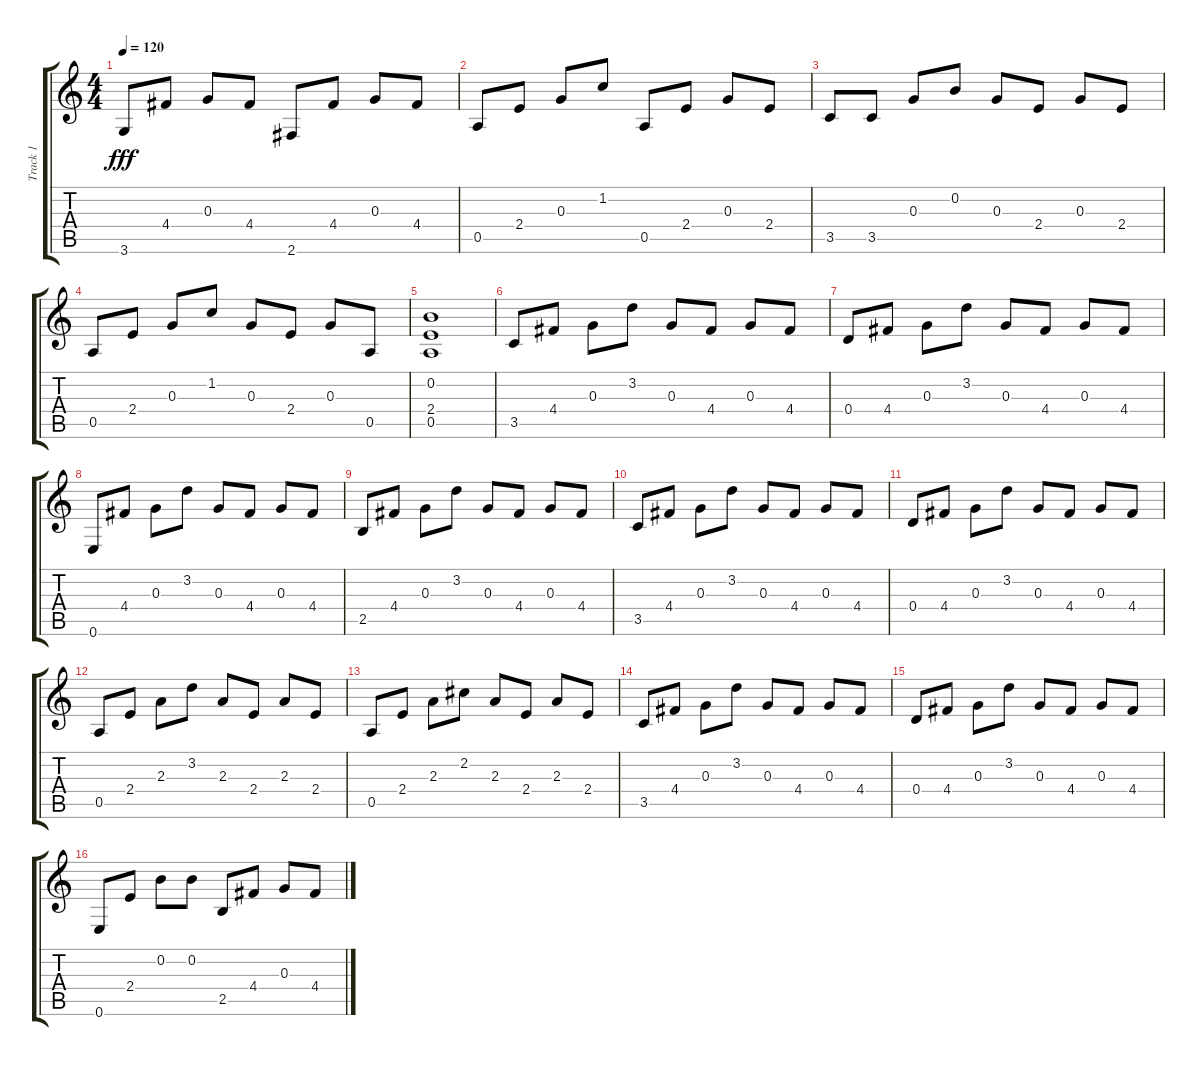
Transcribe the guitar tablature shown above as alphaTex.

\track ("Track 1" "Track 1") {instrument acousticguitarsteel}
\staff {score tabs}
\tuning (E4 B3 G3 D3 A2 E2) {hide}
\ts (4 4)
\tempo 120
\clef g2
\ks c
3.6.8{dy fff} 4.4.8 0.3.8 4.4.8 2.6.8 4.4.8 0.3.8 4.4.8 |
0.5.8 2.4.8 0.3.8 1.2.8 0.5.8 2.4.8 0.3.8 2.4.8 |
3.5.8 3.5.8 0.3.8 0.2.8 0.3.8 2.4.8 0.3.8 2.4.8 |
0.5.8 2.4.8 0.3.8 1.2.8 0.3.8 2.4.8 0.3.8 0.5.8 |
(0.2 2.4 0.5).1 |
3.5.8 4.4.8 0.3.8 3.2.8 0.3.8 4.4.8 0.3.8 4.4.8 |
0.4.8 4.4.8 0.3.8 3.2.8 0.3.8 4.4.8 0.3.8 4.4.8 |
0.6.8 4.4.8 0.3.8 3.2.8 0.3.8 4.4.8 0.3.8 4.4.8 |
2.5.8 4.4.8 0.3.8 3.2.8 0.3.8 4.4.8 0.3.8 4.4.8 |
3.5.8 4.4.8 0.3.8 3.2.8 0.3.8 4.4.8 0.3.8 4.4.8 |
0.4.8 4.4.8 0.3.8 3.2.8 0.3.8 4.4.8 0.3.8 4.4.8 |
0.5.8 2.4.8 2.3.8 3.2.8 2.3.8 2.4.8 2.3.8 2.4.8 |
0.5.8 2.4.8 2.3.8 2.2.8 2.3.8 2.4.8 2.3.8 2.4.8 |
3.5.8 4.4.8 0.3.8 3.2.8 0.3.8 4.4.8 0.3.8 4.4.8 |
0.4.8 4.4.8 0.3.8 3.2.8 0.3.8 4.4.8 0.3.8 4.4.8 |
0.6.8 2.4.8 0.2.8 0.2.8 2.5.8 4.4.8 0.3.8 4.4.8
